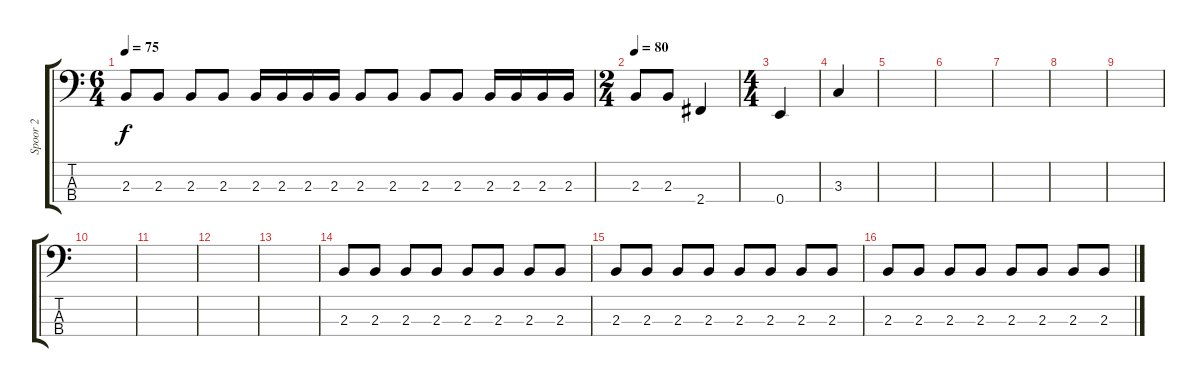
\track ("Spoor 2" "Spoor 2") {instrument electricbasspick}
\staff {score tabs}
\tuning (G2 D2 A1 E1) {hide}
\ts (6 4)
\tempo 75
\clef f4
\ks c
2.3.8{dy f} 2.3.8 2.3.8 2.3.8 2.3.16 2.3.16 2.3.16 2.3.16 2.3.8 2.3.8 2.3.8 2.3.8 2.3.16 2.3.16 2.3.16 2.3.16 |
\ts (2 4)
\tempo 80
2.3.8 2.3.8 2.4.4 |
\ts (4 4)
0.4.4 |
3.3.4 |
|
|
|
|
|
|
|
|
|
2.3.8 2.3.8 2.3.8 2.3.8 2.3.8 2.3.8 2.3.8 2.3.8 |
2.3.8 2.3.8 2.3.8 2.3.8 2.3.8 2.3.8 2.3.8 2.3.8 |
2.3.8 2.3.8 2.3.8 2.3.8 2.3.8 2.3.8 2.3.8 2.3.8
